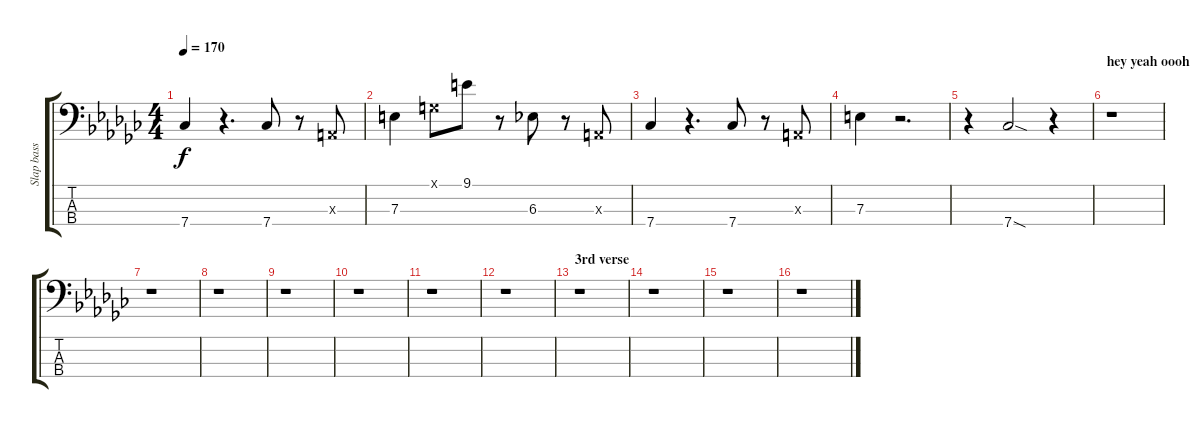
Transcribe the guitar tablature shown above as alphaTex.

\track ("Slap bass" "Slap bass") {instrument slapbass2}
\staff {score tabs}
\tuning (G2 D2 A1 E1) {hide}
\ts (4 4)
\tempo 170
\clef f4
\ks ebminor
7.4.4{dy f} r.4{d} 7.4.8 r.8 0.3{x}.8 |
7.3.4 0.1{x}.8 9.1.8 r.8 6.3.8 r.8 0.3{x}.8 |
7.4.4 r.4{d} 7.4.8 r.8 0.3{x}.8 |
7.3.4 r.2{d} |
r.4 7.4{sod}.2 r.4 |
\section ("" "hey yeah oooh")
r.1 |
r.1 |
r.1 |
r.1 |
r.1 |
r.1 |
r.1 |
\section ("" "3rd verse")
r.1 |
r.1 |
r.1 |
r.1
